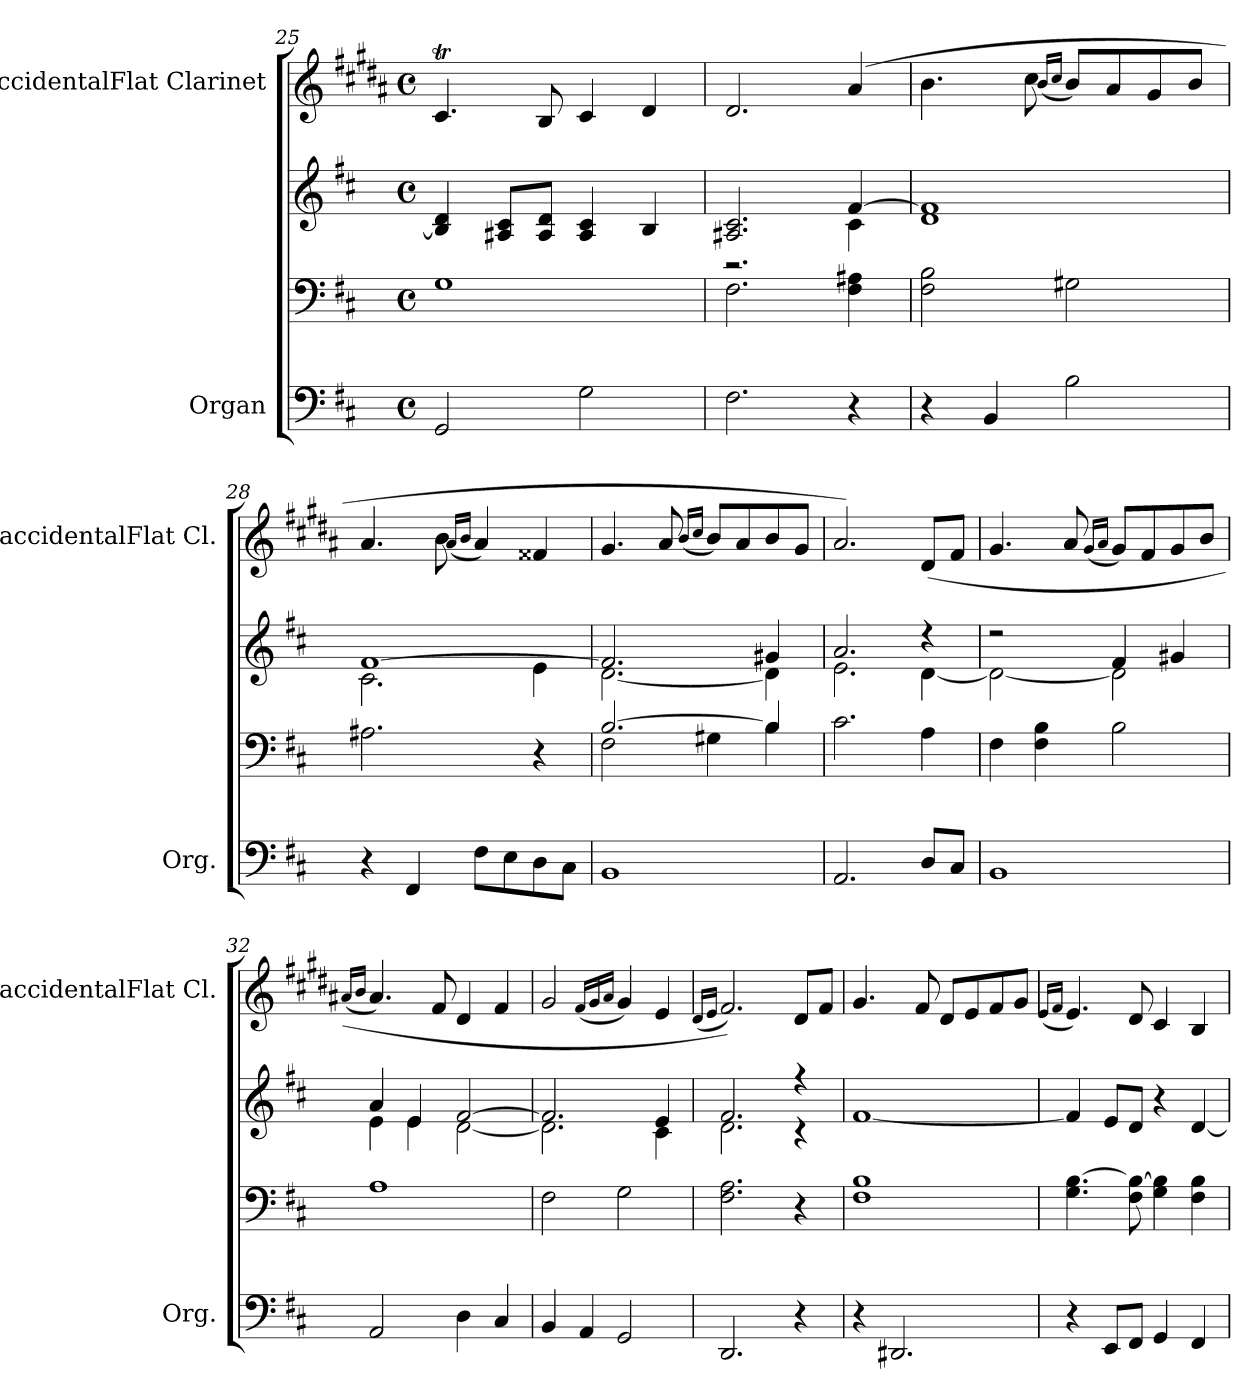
**kern	**kern	**kern	**kern
*part2	*part2	*part2	*part1
*staff4	*staff3	*staff2	*staff1
*I"Organ	*	*	*I"EaccidentalFlat Clarinet
*I'Org.	*	*	*I'EaccidentalFlat Cl.
*clefF4	*clefF4	*clefG2	*clefG2
*	*	*	*ITrd-2c-3
*k[f#c#]	*k[f#c#]	*k[f#c#]	*k[f#c#]
*M4/4	*M4/4	*M4/4	*M4/4
*met(c)	*met(c)	*met(c)	*met(c)
=25	=25	=25	=25
2GG/	1G	4B/] 4d/	4.eT/
.	.	8A#X/ 8c#/L	.
.	.	8A#/ 8d/J	8d/
2G\	.	4A#/ 4c#/	4e/
.	.	4B/	4f#/
=26	=26	=26	=26
*	*	*^	*
2.F#\	2.F#\	2.A#X/ 2.c#/	2.r	2.f#/
4r	4F#\ 4A#X\	[4f#/	4c#\	(>4cc#/
=27	=27	=27	=27	=27
4r	2F#\ 2B\	1f#]	1d	4.dd\
4BB/	.	.	.	.
.	.	.	.	8ee\
.	.	.	.	(<16qdd/LL
.	.	.	.	16qee/JJ
2B\	2G#X\	.	.	8dd/L)
.	.	.	.	8cc#/
.	.	.	.	8b/
.	.	.	.	8dd/J
=28	=28	=28	=28	=28
4r	2.A#X\	[1f#	2.c#\	4.cc#/
4FF#/	.	.	.	.
.	.	.	.	8dd\
.	.	.	.	(<16qcc#/LL
.	.	.	.	16qdd/JJ
8F#\L	.	.	.	4cc#/)
8E\	.	.	.	.
8D\	4r	.	4e\	4a#X/
8C#\J	.	.	.	.
!!LO:LB:g=z
=29	=29	=29	=29	=29
*	*^	*	*	*
1BB	[2.B/	2F#\	2.f#/]	[2.d\	4.b/
.	.	.	.	.	8cc#/
.	.	.	.	.	(<16qdd/LL
.	.	.	.	.	16qee/JJ
.	.	4G#X\	.	.	8dd/L)
.	.	.	.	.	8cc#/
.	4B/]	4B\	4g#X/	4d\]	8dd/
.	.	.	.	.	8b/J
*	*v	*v	*	*	*
=30	=30	=30	=30	=30
2.AA/	2.c#\	2.a/	2.e\	2.cc#/)
8D/L	4A\	4r	[4d\	(>8f#/L
8C#/J	.	.	.	8a/J
=31	=31	=31	=31	=31
1BB	4F#\	2r	2d\_	4.b/
.	4F#\ 4B\	.	.	.
.	.	.	.	8cc#/
.	.	.	.	(<16qb/LL
.	.	.	.	16qcc#/JJ
.	2B\	4f#/	2d\]	8b/L)
.	.	.	.	8a/
.	.	4g#X/	.	8b/
.	.	.	.	8dd/J
=32	=32	=32	=32	=32
.	.	.	.	(<16qcc#/LL
.	.	.	.	16qdd/JJ
2AA/	1A	4a/	4e\	4.cc#/)
.	.	4e/	4e\	.
.	.	.	.	8a/
4D\	.	[2f#/	[2d\	4f#/
4C#/	.	.	.	4a/
=33	=33	=33	=33	=33
4BB/	2F#\	2.f#/]	2.d\]	2b/
4AA/	.	.	.	.
.	.	.	.	(<16qa/LL
.	.	.	.	16qb/
.	.	.	.	16qcc#/JJ
2GG/	2G\	.	.	4b/)
.	.	4e/	4c#\	4g/
=34	=34	=34	=34	=34
.	.	.	.	(<16qf#/LL
.	.	.	.	16qg/JJ
2.DD/	2.F#\ 2.A\	2.f#/	2.d\	2.a/))
4r	4r	4r	4r	8f#/L
.	.	.	.	8a/J
*	*	*v	*v	*
=35	=35	=35	=35
4r	1F# 1B	[1f#	4.b/
2.DD#X/	.	.	.
.	.	.	8a/
.	.	.	8f#/L
.	.	.	8g/
.	.	.	8a/
.	.	.	8b/J
!!LO:LB:g=z
=36	=36	=36	=36
.	.	.	(<16qg/LL
.	.	.	16qa/JJ
4r	4.G\ [4.B\	4f#/]	4.g/)
8EE/L	.	8e/L	.
8FF#/J	8F#\ 8B\_	8d/J	8f#/
4GG/	4G\ 4B\]	4r	4e/
4FF#/	4F#\ 4B\	[4d/	4d/
=	=	=	=
*-	*-	*-	*-
